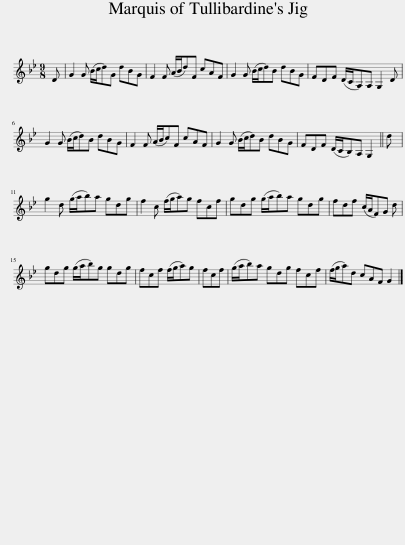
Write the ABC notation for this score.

X:1
L:1/8
M:9/8
I:linebreak $
K:Gmin
V:1 treble
V:1
 D | G2 G (B/c/d)G dBG | F2 F (A/B/d)F cAF | G2 G (B/c/d)B dBG | FDF (D/C/A,)A, G,2 D |$ %5
 G2 G (B/c/d)B dBG | F2 F (A/B/c)F cAF | G2 G (B/c/d)B dBG | FDF (D/C/B,)A, G,2 || d |$ %10
 g2 d (g/a/b)a gdg | f2 c (f/g/a)g fcf | gdg (g/a/b)a gdg | fdf (c/A/F)G d |$ gdg (g/a/b)g gdg | %15
 fcf (f/g/a)g | fcf | (g/a/b)a gdg fcf | (f/g/a)d cAF G2 |] %19
